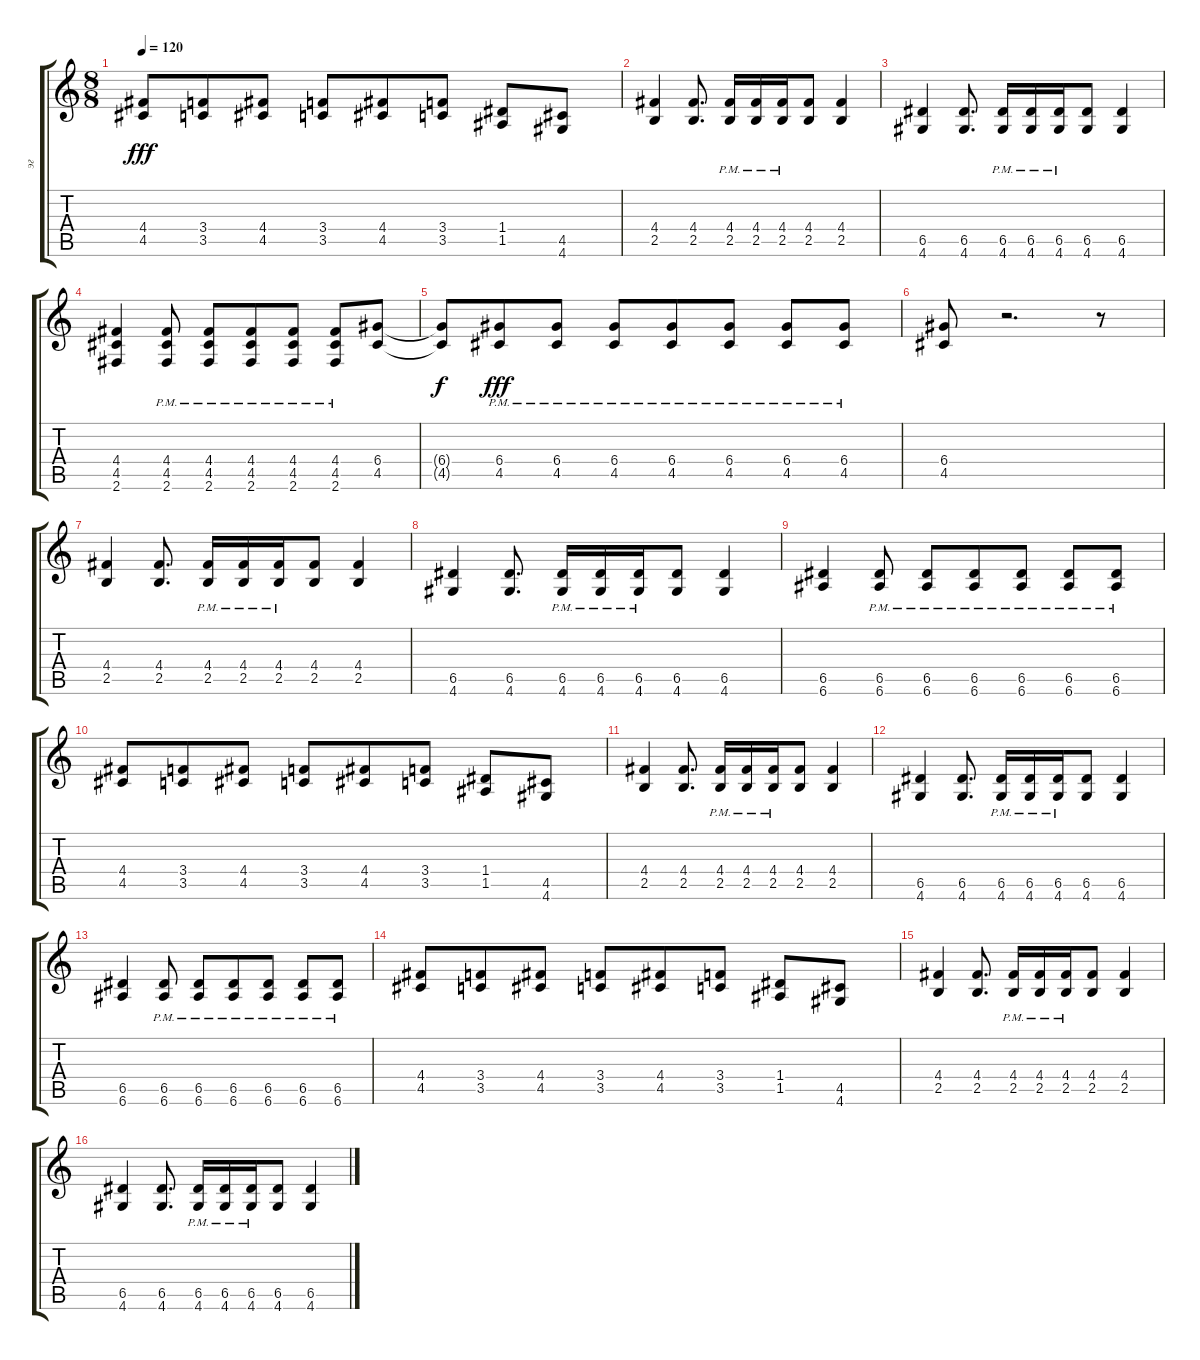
\track ("эг" "эг") {instrument distortionguitar}
\staff {score tabs}
\tuning (E4 B3 G3 D3 A2 E2) {hide}
\ts (8 8)
\tempo 120
\clef g2
\ks c
(4.4 4.5).8{dy fff} (3.4 3.5).8 (4.4 4.5).8 (3.4 3.5).8 (4.4 4.5).8 (3.4 3.5).8 (1.4 1.5).8 (4.5 4.6).8 |
(4.4 2.5).4 (4.4 2.5).8{d} (4.4{pm} 2.5{pm}).16 (4.4{pm} 2.5{pm}).16 (4.4{pm} 2.5{pm}).16 (4.4 2.5).8 (4.4 2.5).4 |
(6.5 4.6).4 (6.5 4.6).8{d} (6.5{pm} 4.6{pm}).16 (6.5{pm} 4.6{pm}).16 (6.5{pm} 4.6{pm}).16 (6.5 4.6).8 (6.5 4.6).4 |
(4.4 4.5 2.6).4 (4.4{pm} 4.5{pm} 2.6{pm}).8 (4.4{pm} 4.5{pm} 2.6{pm}).8 (4.4{pm} 4.5{pm} 2.6{pm}).8 (4.4{pm} 4.5{pm} 2.6{pm}).8 (4.4{pm} 4.5{pm} 2.6{pm}).8 (6.4 4.5).8 |
(6.4{t} 4.5{t}).8{dy f} (6.4{pm} 4.5{pm}).8{dy fff} (6.4{pm} 4.5{pm}).8 (6.4{pm} 4.5{pm}).8 (6.4{pm} 4.5{pm}).8 (6.4{pm} 4.5{pm}).8 (6.4{pm} 4.5{pm}).8 (6.4{pm} 4.5{pm}).8 |
(6.4 4.5).8 r.2{d} r.8 |
(4.4 2.5).4 (4.4 2.5).8{d} (4.4{pm} 2.5{pm}).16 (4.4{pm} 2.5{pm}).16 (4.4{pm} 2.5{pm}).16 (4.4 2.5).8 (4.4 2.5).4 |
(6.5 4.6).4 (6.5 4.6).8{d} (6.5{pm} 4.6{pm}).16 (6.5{pm} 4.6{pm}).16 (6.5{pm} 4.6{pm}).16 (6.5 4.6).8 (6.5 4.6).4 |
(6.5 6.6).4 (6.5{pm} 6.6{pm}).8 (6.5{pm} 6.6{pm}).8 (6.5{pm} 6.6{pm}).8 (6.5{pm} 6.6{pm}).8 (6.5{pm} 6.6{pm}).8 (6.5{pm} 6.6{pm}).8 |
(4.4 4.5).8 (3.4 3.5).8 (4.4 4.5).8 (3.4 3.5).8 (4.4 4.5).8 (3.4 3.5).8 (1.4 1.5).8 (4.5 4.6).8 |
(4.4 2.5).4 (4.4 2.5).8{d} (4.4{pm} 2.5{pm}).16 (4.4{pm} 2.5{pm}).16 (4.4{pm} 2.5{pm}).16 (4.4 2.5).8 (4.4 2.5).4 |
(6.5 4.6).4 (6.5 4.6).8{d} (6.5{pm} 4.6{pm}).16 (6.5{pm} 4.6{pm}).16 (6.5{pm} 4.6{pm}).16 (6.5 4.6).8 (6.5 4.6).4 |
(6.5 6.6).4 (6.5{pm} 6.6{pm}).8 (6.5{pm} 6.6{pm}).8 (6.5{pm} 6.6{pm}).8 (6.5{pm} 6.6{pm}).8 (6.5{pm} 6.6{pm}).8 (6.5{pm} 6.6{pm}).8 |
(4.4 4.5).8 (3.4 3.5).8 (4.4 4.5).8 (3.4 3.5).8 (4.4 4.5).8 (3.4 3.5).8 (1.4 1.5).8 (4.5 4.6).8 |
(4.4 2.5).4 (4.4 2.5).8{d} (4.4{pm} 2.5{pm}).16 (4.4{pm} 2.5{pm}).16 (4.4{pm} 2.5{pm}).16 (4.4 2.5).8 (4.4 2.5).4 |
(6.5 4.6).4 (6.5 4.6).8{d} (6.5{pm} 4.6{pm}).16 (6.5{pm} 4.6{pm}).16 (6.5{pm} 4.6{pm}).16 (6.5 4.6).8 (6.5 4.6).4
